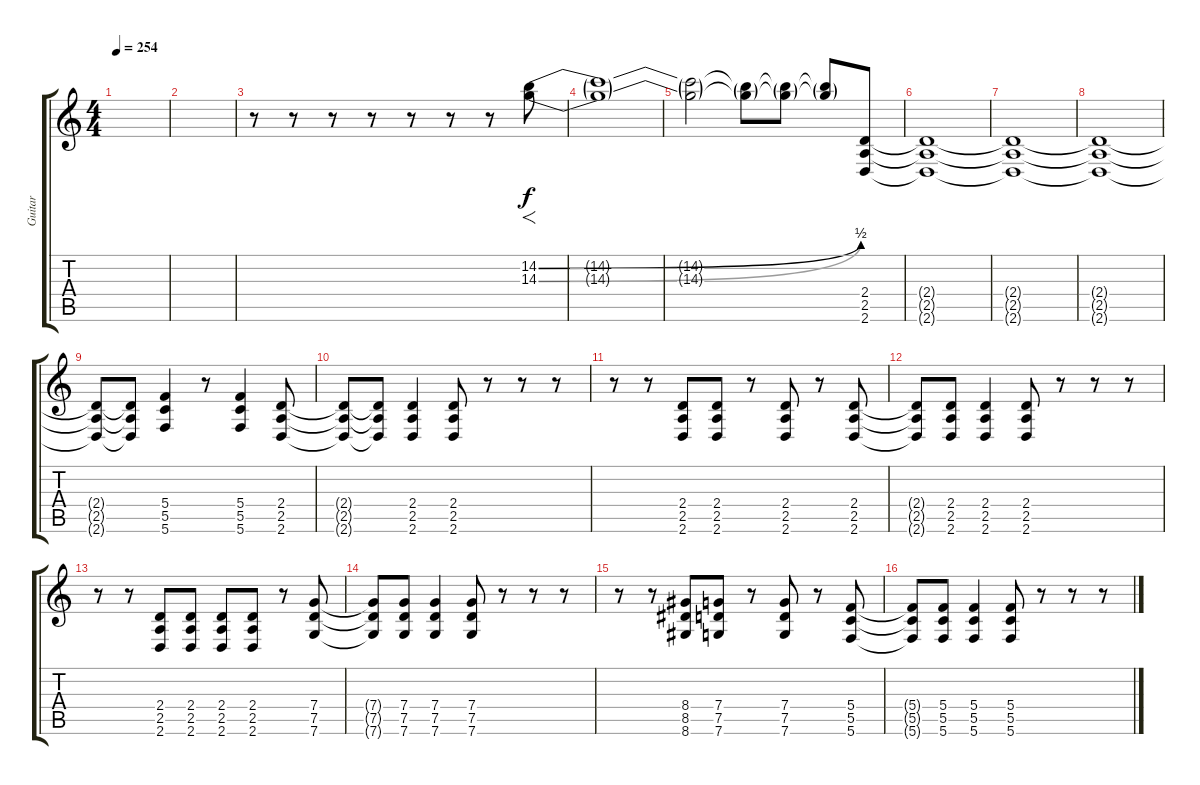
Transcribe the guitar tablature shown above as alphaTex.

\track ("Guitar" "Guitar") {instrument distortionguitar}
\staff {score tabs}
\tuning (D4 A3 F3 C3 G2 C2) {hide}
\ts (4 4)
\tempo 254
\clef g2
\ks c
|
|
r.8 r.8 r.8 r.8 r.8 r.8 r.8 (14.2{be (bend 0 0 60 2)} 14.3{be (bend 0 0 60 2)}).8{f} |
(14.2{t} 14.3{t}).1 |
(14.2{t} 14.3{t}).2 (14.2{t} 14.3{t}).8 (14.2{t} 14.3{t}).8 (14.2{t} 14.3{t}).8 (2.4 2.5 2.6).8 |
(2.4{t} 2.5{t} 2.6{t}).1 |
(2.4{t} 2.5{t} 2.6{t}).1 |
(2.4{t} 2.5{t} 2.6{t}).1 |
(2.4{t} 2.5{t} 2.6{t}).8 (2.4{t} 2.5{t} 2.6{t}).8 (5.4 5.5 5.6).4 r.8 (5.4 5.5 5.6).4 (2.4 2.5 2.6).8 |
(2.4{t} 2.5{t} 2.6{t}).8 (2.4{t} 2.5{t} 2.6{t}).8 (2.4 2.5 2.6).4 (2.4 2.5 2.6).8 r.8 r.8 r.8 |
r.8 r.8 (2.4 2.5 2.6).8 (2.4 2.5 2.6).8 r.8 (2.4 2.5 2.6).8 r.8 (2.4 2.5 2.6).8 |
(2.4{t} 2.5{t} 2.6{t}).8 (2.4 2.5 2.6).8 (2.4 2.5 2.6).4 (2.4 2.5 2.6).8 r.8 r.8 r.8 |
r.8 r.8 (2.4 2.5 2.6).8 (2.4 2.5 2.6).8 (2.4 2.5 2.6).8 (2.4 2.5 2.6).8 r.8 (7.4 7.5 7.6).8 |
(7.4{t} 7.5{t} 7.6{t}).8 (7.4 7.5 7.6).8 (7.4 7.5 7.6).4 (7.4 7.5 7.6).8 r.8 r.8 r.8 |
r.8 r.8 (8.4 8.5 8.6).8 (7.4 7.5 7.6).8 r.8 (7.4 7.5 7.6).8 r.8 (5.4 5.5 5.6).8 |
(5.4{t} 5.5{t} 5.6{t}).8 (5.4 5.5 5.6).8 (5.4 5.5 5.6).4 (5.4 5.5 5.6).8 r.8 r.8 r.8
